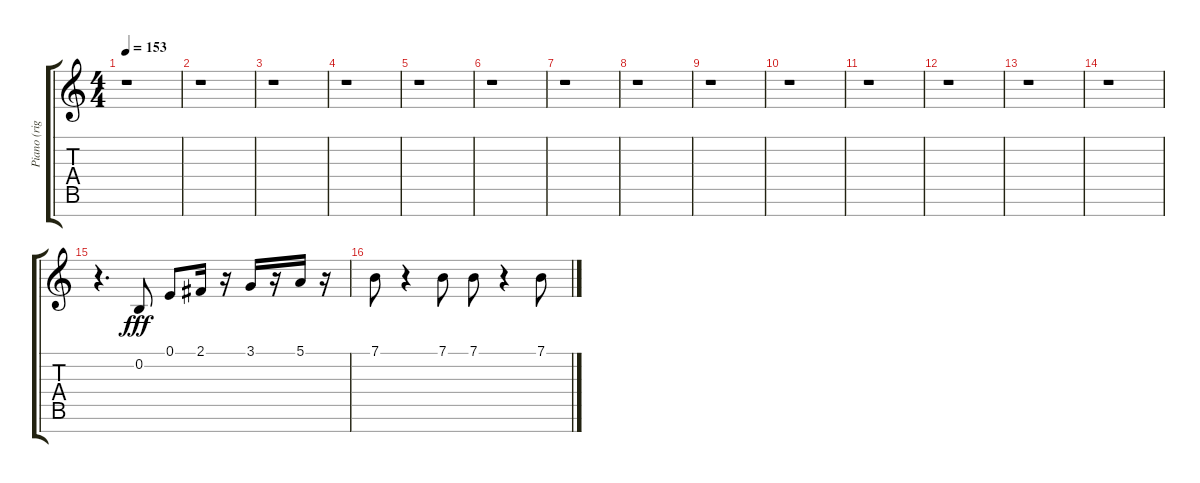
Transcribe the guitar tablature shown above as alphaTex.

\track ("Piano (right hand)" "Piano (rig") {instrument brightacousticpiano}
\staff {score tabs}
\tuning (E4 B3 G3 D3 A2 E2 B1) {hide}
\ts (4 4)
\tempo 153
\clef g2
\ks c
r.1{dy ff} |
r.1 |
r.1 |
r.1 |
r.1 |
r.1 |
r.1 |
r.1 |
r.1 |
r.1 |
r.1 |
r.1 |
r.1 |
r.1 |
r.4{d} 0.2.8{dy fff} 0.1.8 2.1.16 r.16 3.1.16 r.16 5.1.16 r.16 |
7.1.8 r.4 7.1.8 7.1.8 r.4 7.1.8
